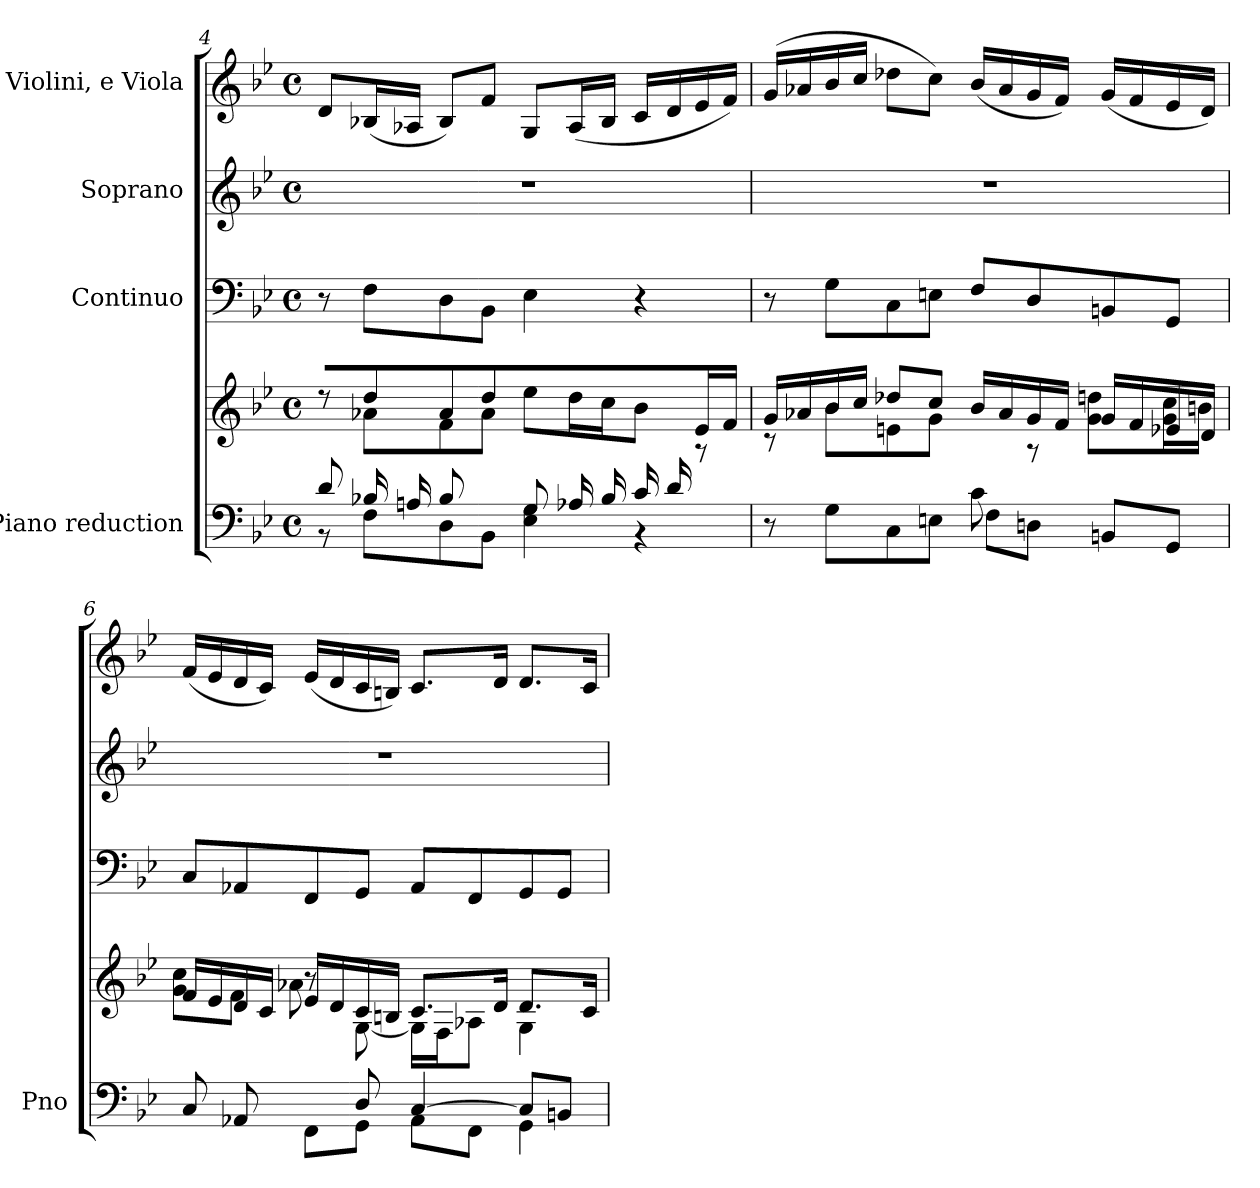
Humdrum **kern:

**kern	**kern	**kern	**kern	**kern
*part4	*part4	*part3	*part2	*part1
*staff5	*staff4	*staff3	*staff2	*staff1
*I"Piano reduction	*	*I"Continuo	*I"Soprano	*I"Violini, e Viola
*I'Pno	*	*	*	*
*clefF4	*clefG2	*clefF4	*clefG2	*clefG2
*k[b-e-]	*k[b-e-]	*k[b-e-]	*k[b-e-]	*k[b-e-]
*M4/4	*M4/4	*M4/4	*M4/4	*M4/4
*met(c)	*met(c)	*met(c)	*met(c)	*met(c)
=4	=4	=4	=4	=4
*^	*^	*	*	*
*	*^	*	*^	*	*	*
2.ryy	8d/L	8r	8r	8ryy	4.ryy	8r	1r	8d/L
.	16B-X/L	8F\L	8dd/L	8a-X\L	.	8F\L	.	(16B-X/L
.	16An/J	.	.	.	.	.	.	16A-X/JJ
.	8B-/	8D\	8a-/	8f\	.	8D\	.	8B-/L)
.	8ryy	8BB-\J	8dd/J	8a-\J	8f\J	8BB-\J	.	8f/J
.	8G/L	4E-\ 4G\	4ryy	8ee-\L	2ryy	4E-\	.	8G/L
.	16A-X/L	.	.	16dd\L	.	.	.	(16A-/L
.	16B-/JJ	.	.	16cc\J	.	.	.	16B-/JJ
16c/LL	4r	4ryy	8ryy	8b-\J	.	4r	.	16c/LL
16d/	.	.	.	.	.	.	.	16d/
8ryy	.	.	16e-/	8r	.	.	.	16e-/
.	.	.	16f/JJ	.	.	.	.	16f/JJ)
*	*v	*v	*	*	*	*	*	*
*	*	*	*v	*v	*	*	*
!!LO:LB:g=z
=5	=5	=5	=5	=5	=5	=5
2ryy	8r	16g/LL	8r	8r	1r	(16g/LL
.	.	16a-X/	.	.	.	16a-X/
.	8G\L	16b-/	8b-\L	8G\L	.	16b-/
.	.	16cc/JJ	.	.	.	16cc/JJ
.	8C\	8dd-X/L	8en\	8C\	.	8dd-X\L
.	8En\J	8cc/J	8g\J	8En\J	.	8cc\J)
8c\	8F\L	16b-/LL	8ryy	8F/L	.	(16b-/LL
.	.	16a-/	.	.	.	16a-/
4.ryy	8Dn\J	16g/	8r	8D/	.	16g/
.	.	16f/JJ	.	.	.	16f/JJ)
.	8BBn/L	16g/LL	8g\ 8ddn\L	8BBn/	.	(16g/LL
.	.	16f/	.	.	.	16f/
.	8GG/J	16e-X/	16g\ 16cc\L	8GG/J	.	16e-/
.	.	16d/JJ	16bn\JJ	.	.	16d/JJ)
=6	=6	=6	=6	=6	=6	=6
*	*	*	*^	*	*	*
8C/L	4ryy	16f/LL	8g\ 8cc\L	4ryy	8C/L	1r	(16f/LL
.	.	16e-/	.	.	.	.	16e-/
8AA-X/J	.	16d/	8f\J	.	8AA-X/	.	16d/
.	.	16c/JJ	.	.	.	.	16c/JJ)
8ryy	8FF\L	16e-/LL	8r	8a-X\L	8FF/	.	(16e-/LL
.	.	16d/	.	.	.	.	16d/
8D/J	8GG\J	16c/	[8G\	2ryy	8GG/J	.	16c/
.	.	16Bn/JJ	.	.	.	.	16Bn/JJ)
[4C/	8AA-\L	8.c/L	16G\LL]	.	8AA-/L	.	8.c/L
.	.	.	16F\J	.	.	.	.
.	8FF\J	.	8A-X\J	.	8FF/	.	.
.	.	16d/Jk	.	.	.	.	16d/Jk
8C/L]	4GG\	8.d/L	4G\	.	8GG/	.	8.d/L
8BBn/J	.	.	.	8ryy	8GG/J	.	.
.	.	16c/Jk	.	.	.	.	16c/Jk
*v	*v	*	*	*	*	*	*
*	*v	*v	*v	*	*	*
=	=	=	=	=
*-	*-	*-	*-	*-
